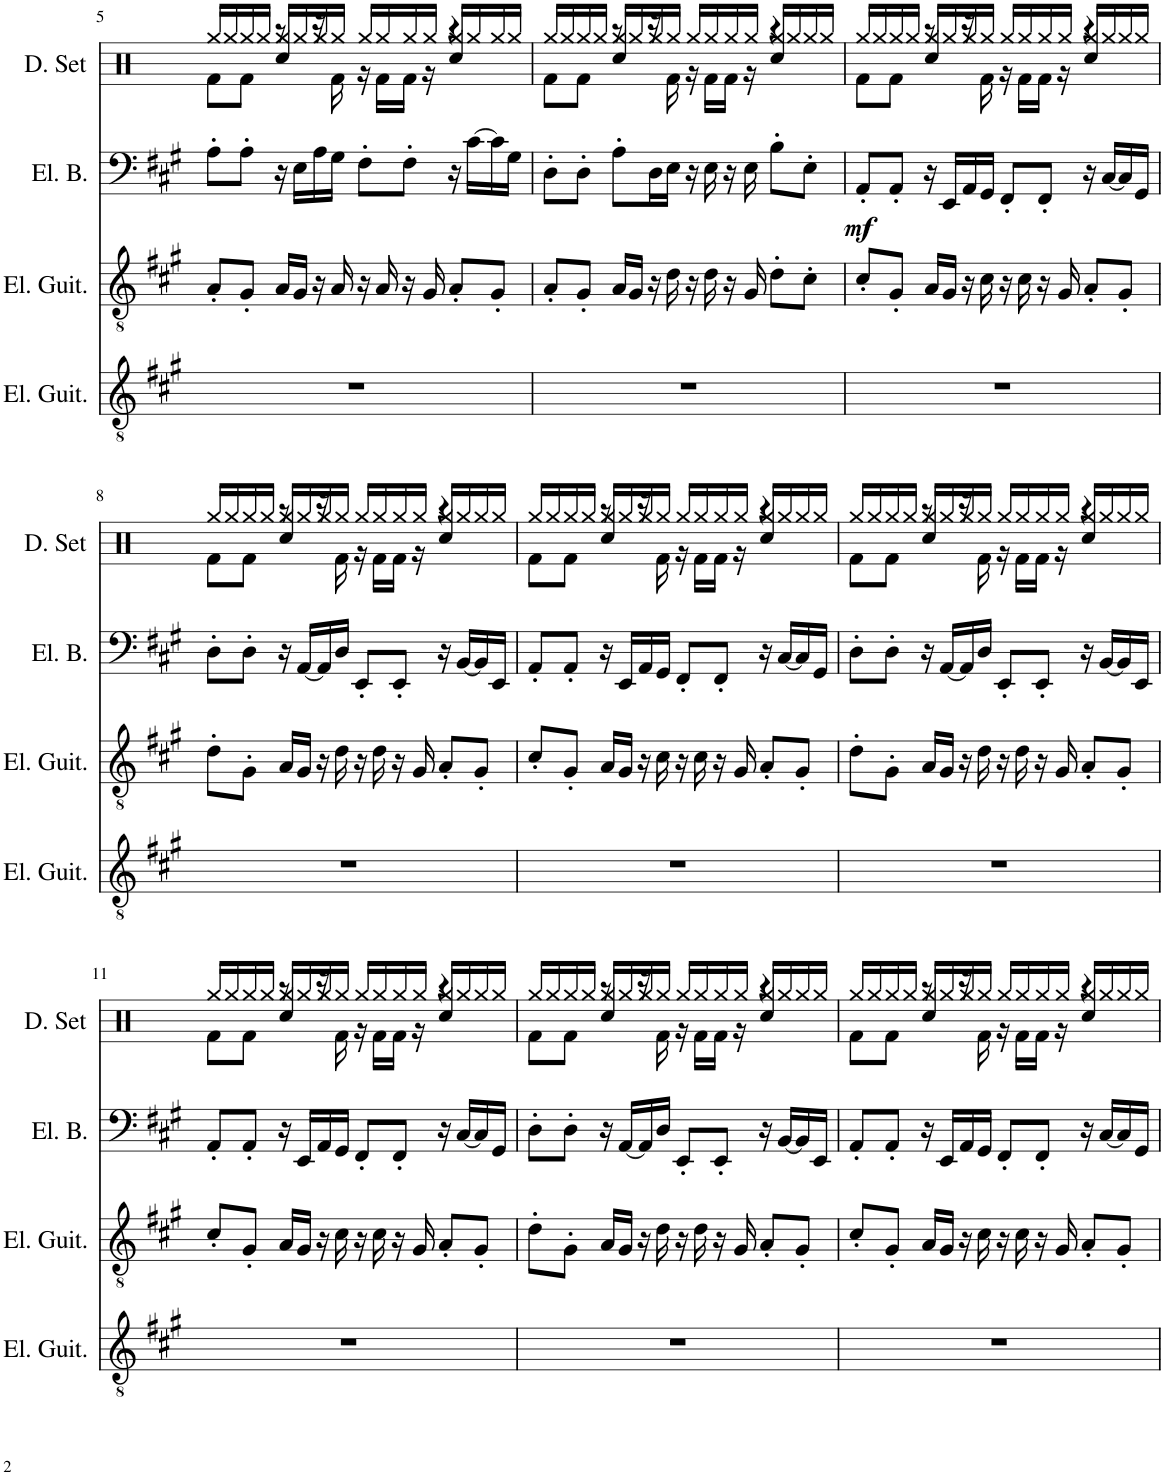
**kern	**kern	**kern	**dynam	**kern
*part4	*part3	*part2	*part2	*part1
*staff4	*staff3	*staff2	*staff2	*staff1
*I"Electric Guitar	*I"Electric Guitar	*I"Electric Bass	*	*I"Drumset
*I'El. Guit.	*I'El. Guit.	*I'El. B.	*	*I'D. Set
!!LO:PB:g=z
*clefGv2	*clefGv2	*clefF4	*	*clefX
*	*	*Trd7c12	*	*
*k[f#c#g#]	*k[f#c#g#]	*k[f#c#g#]	*	*k[]
*M4/4	*M4/4	*M4/4	*	*M4/4
=5	=5	=5	=5	=5
*	*	*	*	*^
*	*	*	*	*	*^
1r	8A'/L	8A'\L	.	16Rgg/LL	8Rf\L	4ryy
.	.	.	.	16Rgg/	.	.
.	8G#'/J	8A'\J	.	16Rgg/	8Rf\J	.
.	.	.	.	16Rgg/JJ	.	.
.	16A/LL	16r	.	16Rgg/LL	8r	4Rcc/
.	16G#/JJ	16E\LL	.	16Rgg/	.	.
.	16r	16A\	.	16Rgg/	16r	.
.	16A/	16G#\JJ	.	16Rgg/JJ	16Rf\	.
.	16r	8F#'\L	.	16Rgg/LL	16r	4ryy
.	16A/	.	.	16Rgg/	16Rf\LL	.
.	16r	8F#'\J	.	16Rgg/	16Rf\JJ	.
.	16G#/	.	.	16Rgg/JJ	16r	.
.	8A'/L	16r	.	16Rgg/LL	4r	4Rcc/
.	.	[16c#\LL	.	16Rgg/	.	.
.	8G#'/J	16c#\]	.	16Rgg/	.	.
.	.	16G#\JJ	.	16Rgg/JJ	.	.
=6	=6	=6	=6	=6	=6	=6
1r	8A'/L	8D'\L	.	16Rgg/LL	8Rf\L	4ryy
.	.	.	.	16Rgg/	.	.
.	8G#'/J	8D'\J	.	16Rgg/	8Rf\J	.
.	.	.	.	16Rgg/JJ	.	.
.	16A/LL	8A'\L	.	16Rgg/LL	8r	4Rcc/
.	16G#/JJ	.	.	16Rgg/	.	.
.	16r	16D\L	.	16Rgg/	16r	.
.	16d\	16E\JJ	.	16Rgg/JJ	16Rf\	.
.	16r	16r	.	16Rgg/LL	16r	4ryy
.	16d\	16E\	.	16Rgg/	16Rf\LL	.
.	16r	16r	.	16Rgg/	16Rf\JJ	.
.	16G#/	16E\	.	16Rgg/JJ	16r	.
.	8d'\L	8B'\L	.	16Rgg/LL	4r	4Rcc/
.	.	.	.	16Rgg/	.	.
.	8c#'\J	8E'\J	.	16Rgg/	.	.
.	.	.	.	16Rgg/JJ	.	.
=7	=7	=7	=7	=7	=7	=7
!	!	!	!LO:DY:b	!	!	!
1r	8c#'/L	8AA'/L	mf	16Rgg/LL	8Rf\L	4ryy
.	.	.	.	16Rgg/	.	.
.	8G#'/J	8AA'/J	.	16Rgg/	8Rf\J	.
.	.	.	.	16Rgg/JJ	.	.
.	16A/LL	16r	.	16Rgg/LL	8r	4Rcc/
.	16G#/JJ	16EE/LL	.	16Rgg/	.	.
.	16r	16AA/	.	16Rgg/	16r	.
.	16c#\	16GG#/JJ	.	16Rgg/JJ	16Rf\	.
.	16r	8FF#'/L	.	16Rgg/LL	16r	4ryy
.	16c#\	.	.	16Rgg/	16Rf\LL	.
.	16r	8FF#'/J	.	16Rgg/	16Rf\JJ	.
.	16G#/	.	.	16Rgg/JJ	16r	.
.	8A'/L	16r	.	16Rgg/LL	4r	4Rcc/
.	.	[16C#/LL	.	16Rgg/	.	.
.	8G#'/J	16C#/]	.	16Rgg/	.	.
.	.	16GG#/JJ	.	16Rgg/JJ	.	.
!!LO:LB:g=z	!!	!!
=8	=8	=8	=8	=8	=8	=8
1r	8d'\L	8D'\L	.	16Rgg/LL	8Rf\L	4ryy
.	.	.	.	16Rgg/	.	.
.	8G#'\J	8D'\J	.	16Rgg/	8Rf\J	.
.	.	.	.	16Rgg/JJ	.	.
.	16A/LL	16r	.	16Rgg/LL	8r	4Rcc/
.	16G#/JJ	[16AA/LL	.	16Rgg/	.	.
.	16r	16AA/]	.	16Rgg/	16r	.
.	16d\	16D/JJ	.	16Rgg/JJ	16Rf\	.
.	16r	8EE'/L	.	16Rgg/LL	16r	4ryy
.	16d\	.	.	16Rgg/	16Rf\LL	.
.	16r	8EE'/J	.	16Rgg/	16Rf\JJ	.
.	16G#/	.	.	16Rgg/JJ	16r	.
.	8A'/L	16r	.	16Rgg/LL	4r	4Rcc/
.	.	[16BB/LL	.	16Rgg/	.	.
.	8G#'/J	16BB/]	.	16Rgg/	.	.
.	.	16EE/JJ	.	16Rgg/JJ	.	.
=9	=9	=9	=9	=9	=9	=9
1r	8c#'/L	8AA'/L	.	16Rgg/LL	8Rf\L	4ryy
.	.	.	.	16Rgg/	.	.
.	8G#'/J	8AA'/J	.	16Rgg/	8Rf\J	.
.	.	.	.	16Rgg/JJ	.	.
.	16A/LL	16r	.	16Rgg/LL	8r	4Rcc/
.	16G#/JJ	16EE/LL	.	16Rgg/	.	.
.	16r	16AA/	.	16Rgg/	16r	.
.	16c#\	16GG#/JJ	.	16Rgg/JJ	16Rf\	.
.	16r	8FF#'/L	.	16Rgg/LL	16r	4ryy
.	16c#\	.	.	16Rgg/	16Rf\LL	.
.	16r	8FF#'/J	.	16Rgg/	16Rf\JJ	.
.	16G#/	.	.	16Rgg/JJ	16r	.
.	8A'/L	16r	.	16Rgg/LL	4r	4Rcc/
.	.	[16C#/LL	.	16Rgg/	.	.
.	8G#'/J	16C#/]	.	16Rgg/	.	.
.	.	16GG#/JJ	.	16Rgg/JJ	.	.
=10	=10	=10	=10	=10	=10	=10
1r	8d'\L	8D'\L	.	16Rgg/LL	8Rf\L	4ryy
.	.	.	.	16Rgg/	.	.
.	8G#'\J	8D'\J	.	16Rgg/	8Rf\J	.
.	.	.	.	16Rgg/JJ	.	.
.	16A/LL	16r	.	16Rgg/LL	8r	4Rcc/
.	16G#/JJ	[16AA/LL	.	16Rgg/	.	.
.	16r	16AA/]	.	16Rgg/	16r	.
.	16d\	16D/JJ	.	16Rgg/JJ	16Rf\	.
.	16r	8EE'/L	.	16Rgg/LL	16r	4ryy
.	16d\	.	.	16Rgg/	16Rf\LL	.
.	16r	8EE'/J	.	16Rgg/	16Rf\JJ	.
.	16G#/	.	.	16Rgg/JJ	16r	.
.	8A'/L	16r	.	16Rgg/LL	4r	4Rcc/
.	.	[16BB/LL	.	16Rgg/	.	.
.	8G#'/J	16BB/]	.	16Rgg/	.	.
.	.	16EE/JJ	.	16Rgg/JJ	.	.
!!LO:LB:g=z	!!	!!
=11	=11	=11	=11	=11	=11	=11
1r	8c#'/L	8AA'/L	.	16Rgg/LL	8Rf\L	4ryy
.	.	.	.	16Rgg/	.	.
.	8G#'/J	8AA'/J	.	16Rgg/	8Rf\J	.
.	.	.	.	16Rgg/JJ	.	.
.	16A/LL	16r	.	16Rgg/LL	8r	4Rcc/
.	16G#/JJ	16EE/LL	.	16Rgg/	.	.
.	16r	16AA/	.	16Rgg/	16r	.
.	16c#\	16GG#/JJ	.	16Rgg/JJ	16Rf\	.
.	16r	8FF#'/L	.	16Rgg/LL	16r	4ryy
.	16c#\	.	.	16Rgg/	16Rf\LL	.
.	16r	8FF#'/J	.	16Rgg/	16Rf\JJ	.
.	16G#/	.	.	16Rgg/JJ	16r	.
.	8A'/L	16r	.	16Rgg/LL	4r	4Rcc/
.	.	[16C#/LL	.	16Rgg/	.	.
.	8G#'/J	16C#/]	.	16Rgg/	.	.
.	.	16GG#/JJ	.	16Rgg/JJ	.	.
=12	=12	=12	=12	=12	=12	=12
1r	8d'\L	8D'\L	.	16Rgg/LL	8Rf\L	4ryy
.	.	.	.	16Rgg/	.	.
.	8G#'\J	8D'\J	.	16Rgg/	8Rf\J	.
.	.	.	.	16Rgg/JJ	.	.
.	16A/LL	16r	.	16Rgg/LL	8r	4Rcc/
.	16G#/JJ	[16AA/LL	.	16Rgg/	.	.
.	16r	16AA/]	.	16Rgg/	16r	.
.	16d\	16D/JJ	.	16Rgg/JJ	16Rf\	.
.	16r	8EE'/L	.	16Rgg/LL	16r	4ryy
.	16d\	.	.	16Rgg/	16Rf\LL	.
.	16r	8EE'/J	.	16Rgg/	16Rf\JJ	.
.	16G#/	.	.	16Rgg/JJ	16r	.
.	8A'/L	16r	.	16Rgg/LL	4r	4Rcc/
.	.	[16BB/LL	.	16Rgg/	.	.
.	8G#'/J	16BB/]	.	16Rgg/	.	.
.	.	16EE/JJ	.	16Rgg/JJ	.	.
=13	=13	=13	=13	=13	=13	=13
1r	8c#'/L	8AA'/L	.	16Rgg/LL	8Rf\L	4ryy
.	.	.	.	16Rgg/	.	.
.	8G#'/J	8AA'/J	.	16Rgg/	8Rf\J	.
.	.	.	.	16Rgg/JJ	.	.
.	16A/LL	16r	.	16Rgg/LL	8r	4Rcc/
.	16G#/JJ	16EE/LL	.	16Rgg/	.	.
.	16r	16AA/	.	16Rgg/	16r	.
.	16c#\	16GG#/JJ	.	16Rgg/JJ	16Rf\	.
.	16r	8FF#'/L	.	16Rgg/LL	16r	4ryy
.	16c#\	.	.	16Rgg/	16Rf\LL	.
.	16r	8FF#'/J	.	16Rgg/	16Rf\JJ	.
.	16G#/	.	.	16Rgg/JJ	16r	.
.	8A'/L	16r	.	16Rgg/LL	4r	4Rcc/
.	.	[16C#/LL	.	16Rgg/	.	.
.	8G#'/J	16C#/]	.	16Rgg/	.	.
.	.	16GG#/JJ	.	16Rgg/JJ	.	.
*	*	*	*	*v	*v	*v
=	=	=	=	=
*-	*-	*-	*-	*-
